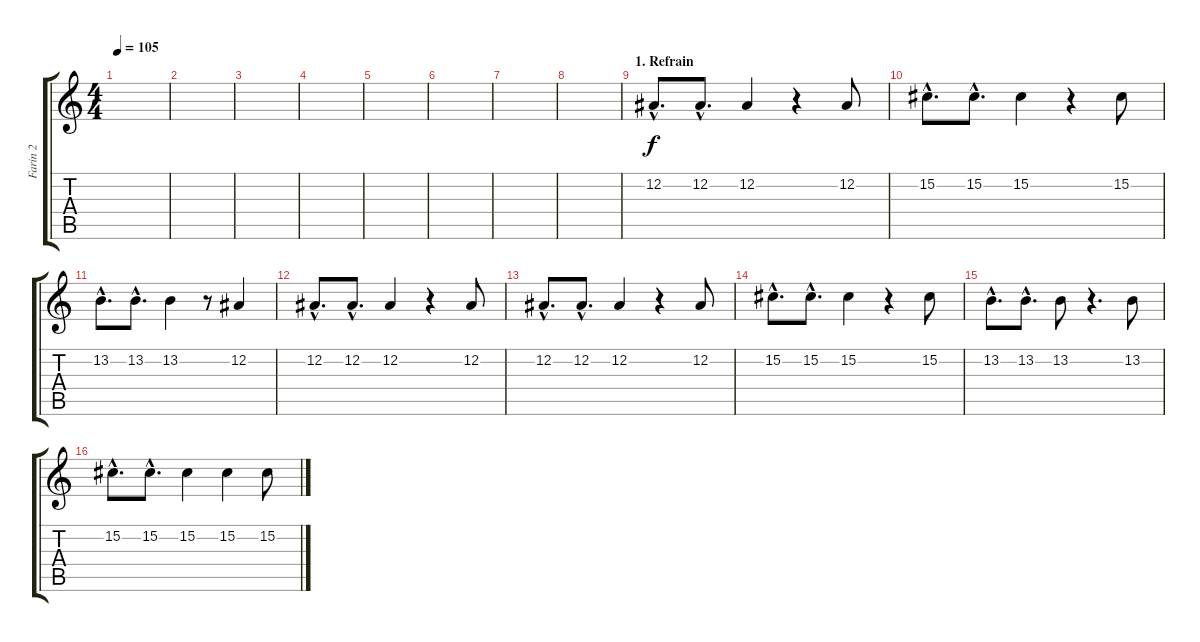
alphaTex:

\track ("Farin 2" "Farin 2") {instrument electricgrandpiano}
\staff {score tabs}
\tuning (Eb4 Bb3 Gb3 Db3 Ab2 Eb2) {hide}
\ts (4 4)
\tempo 105
\clef g2
\ks c
|
|
|
|
|
|
|
|
\section ("" "1. Refrain")
12.2{hac}.8{d} 12.2{hac}.8{d} 12.2.4 r.4 12.2.8 |
15.2{hac}.8{d} 15.2{hac}.8{d} 15.2.4 r.4 15.2.8 |
13.2{hac}.8{d} 13.2{hac}.8{d} 13.2.4 r.8 12.2.4 |
12.2{hac}.8{d} 12.2{hac}.8{d} 12.2.4 r.4 12.2.8 |
12.2{hac}.8{d} 12.2{hac}.8{d} 12.2.4 r.4 12.2.8 |
15.2{hac}.8{d} 15.2{hac}.8{d} 15.2.4 r.4 15.2.8 |
13.2{hac}.8{d} 13.2{hac}.8{d} 13.2.8 r.4{d} 13.2.8 |
15.2{hac}.8{d} 15.2{hac}.8{d} 15.2.4 15.2.4 15.2.8
